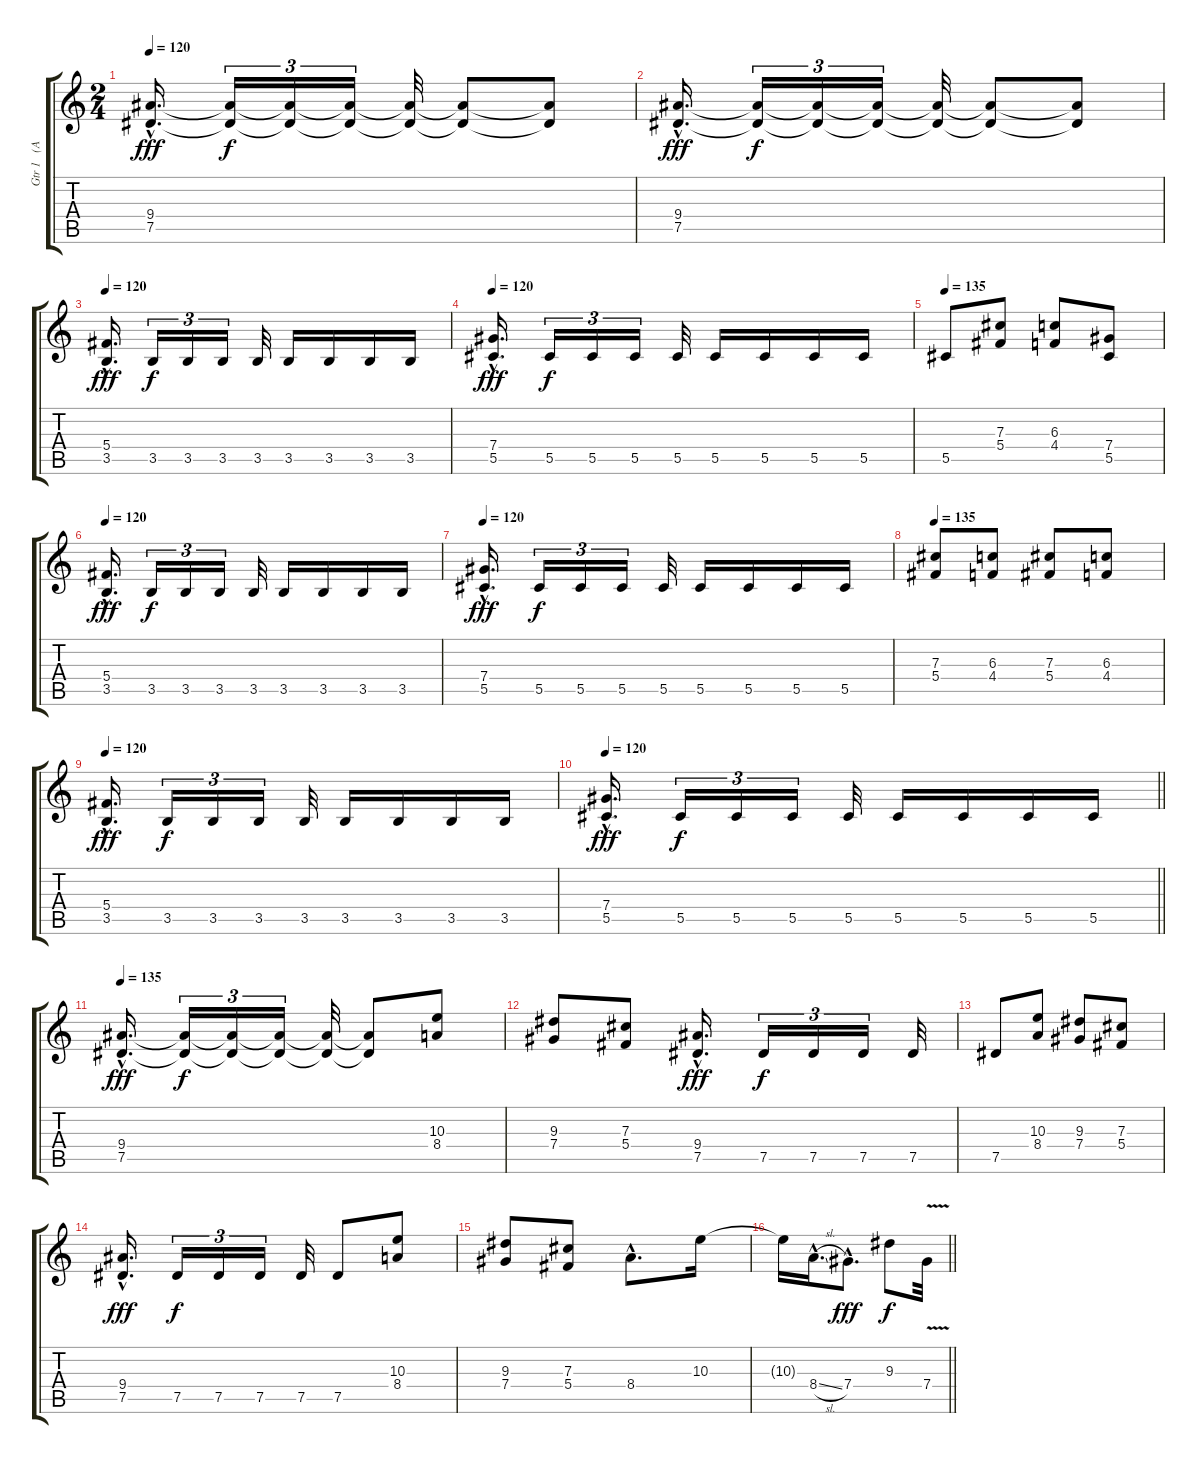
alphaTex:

\track ("Gtr 1   (Andres)" "Gtr 1   (A") {instrument distortionguitar}
\staff {score tabs}
\tuning (Eb4 Bb3 Gb3 Db3 Ab2 Eb2) {hide}
\ts (2 4)
\tempo 120
\clef g2
\ks c
(9.4{hac} 7.5{hac}).16{d dy fff} (9.4{t} 7.5{t}).16{tu (3 2) dy f} (9.4{t} 7.5{t}).16{tu (3 2)} (9.4{t} 7.5{t}).16{tu (3 2)} (9.4{t} 7.5{t}).32 (9.4{t} 7.5{t}).8 (9.4{t} 7.5{t}).8 |
(9.4{hac} 7.5{hac}).16{d dy fff} (9.4{t} 7.5{t}).16{tu (3 2) dy f} (9.4{t} 7.5{t}).16{tu (3 2)} (9.4{t} 7.5{t}).16{tu (3 2)} (9.4{t} 7.5{t}).32 (9.4{t} 7.5{t}).8 (9.4{t} 7.5{t}).8 |
\tempo 120
(5.4{hac} 3.5{hac}).16{d dy fff} 3.5.16{tu (3 2) dy f} 3.5.16{tu (3 2)} 3.5.16{tu (3 2)} 3.5.32 3.5.16 3.5.16 3.5.16 3.5.16 |
\tempo 120
(7.4{hac} 5.5{hac}).16{d dy fff} 5.5.16{tu (3 2) dy f} 5.5.16{tu (3 2)} 5.5.16{tu (3 2)} 5.5.32 5.5.16 5.5.16 5.5.16 5.5.16 |
\tempo 135
5.5.8 (7.3 5.4).8 (6.3 4.4).8 (7.4 5.5).8 |
\tempo 120
(5.4{hac} 3.5{hac}).16{d dy fff} 3.5.16{tu (3 2) dy f} 3.5.16{tu (3 2)} 3.5.16{tu (3 2)} 3.5.32 3.5.16 3.5.16 3.5.16 3.5.16 |
\tempo 120
(7.4{hac} 5.5{hac}).16{d dy fff} 5.5.16{tu (3 2) dy f} 5.5.16{tu (3 2)} 5.5.16{tu (3 2)} 5.5.32 5.5.16 5.5.16 5.5.16 5.5.16 |
\tempo 135
(7.3 5.4).8 (6.3 4.4).8 (7.3 5.4).8 (6.3 4.4).8 |
\tempo 120
(5.4{hac} 3.5{hac}).16{d dy fff} 3.5.16{tu (3 2) dy f} 3.5.16{tu (3 2)} 3.5.16{tu (3 2)} 3.5.32 3.5.16 3.5.16 3.5.16 3.5.16 |
\tempo 120
\barLineRight lightlight
(7.4{hac} 5.5{hac}).16{d dy fff} 5.5.16{tu (3 2) dy f} 5.5.16{tu (3 2)} 5.5.16{tu (3 2)} 5.5.32 5.5.16 5.5.16 5.5.16 5.5.16 |
\tempo 135
(9.4{hac} 7.5{hac}).16{d dy fff} (9.4{t} 7.5{t}).16{tu (3 2) dy f} (9.4{t} 7.5{t}).16{tu (3 2)} (9.4{t} 7.5{t}).16{tu (3 2)} (9.4{t} 7.5{t}).32 (9.4{t} 7.5{t}).8 (10.3 8.4).8 |
(9.3 7.4).8 (7.3 5.4).8 (9.4{hac} 7.5{hac}).16{d dy fff} 7.5.16{tu (3 2) dy f} 7.5.16{tu (3 2)} 7.5.16{tu (3 2)} 7.5.32 |
7.5.8 (10.3 8.4).8 (9.3 7.4).8 (7.3 5.4).8 |
(9.4{hac} 7.5{hac}).16{d dy fff} 7.5.16{tu (3 2) dy f} 7.5.16{tu (3 2)} 7.5.16{tu (3 2)} 7.5.32 7.5.8 (10.3 8.4).8 |
(9.3 7.4).8 (7.3 5.4).8 8.4{hac}.8{d} 10.3.16 |
\barLineRight lightlight
10.3{t}.16 8.4{sl hac}.16{d} 7.4{hac}.8{d dy fff} 9.3.8{dy f} 7.4{v}.32
